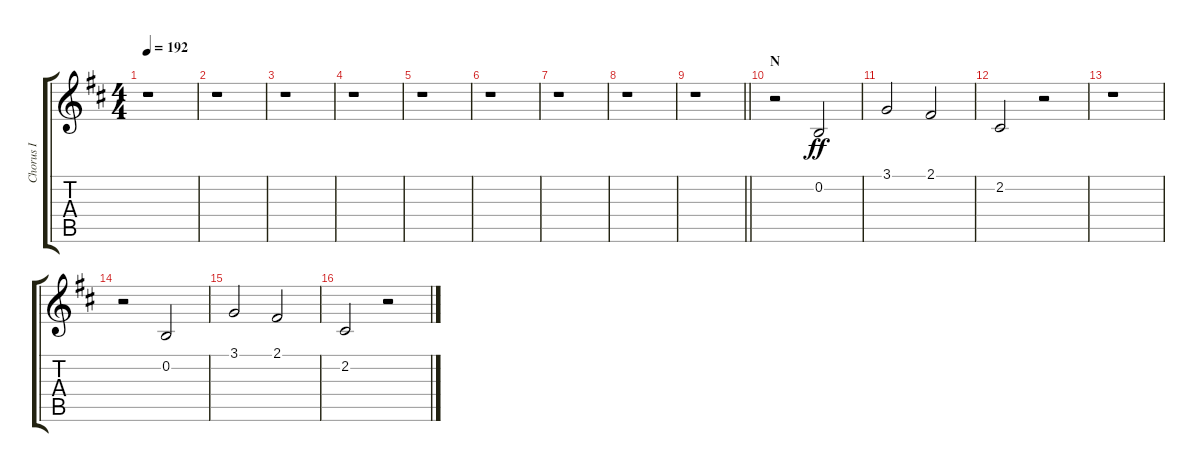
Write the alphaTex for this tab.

\track ("Chorus I" "Chorus I") {instrument voiceoohs}
\staff {score tabs}
\tuning (E4 B3 G3 D3 A2 E2) {hide}
\ts (4 4)
\tempo 192
\clef g2
\ks d
r.1{dy ff} |
r.1 |
r.1 |
r.1 |
r.1 |
r.1 |
r.1 |
r.1 |
\barLineRight lightlight
r.1 |
\section ("" "N")
r.2 0.2.2 |
3.1.2 2.1.2 |
2.2.2 r.2 |
r.1 |
r.2 0.2.2 |
3.1.2 2.1.2 |
2.2.2 r.2
